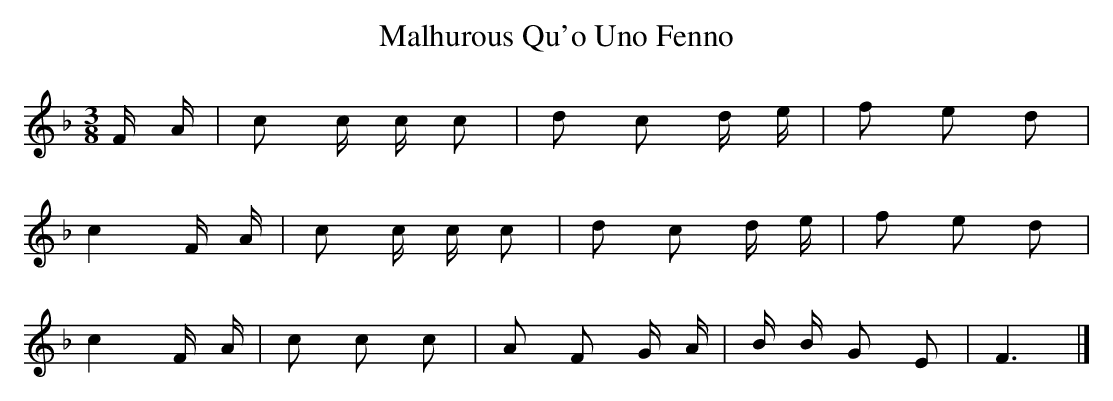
X:1
T:Malhurous Qu'o Uno Fenno
M:3/8
L:1/8
K:F
F/ A/ | c c/ c/ c | d c d/ e/ | f e d |
c2 F/ A/ | c c/ c/ c | d c d/ e/ | f e d |
c2 F/ A/ | c c c | A F G/ A/ | B/ B/ G E | F3 |]
